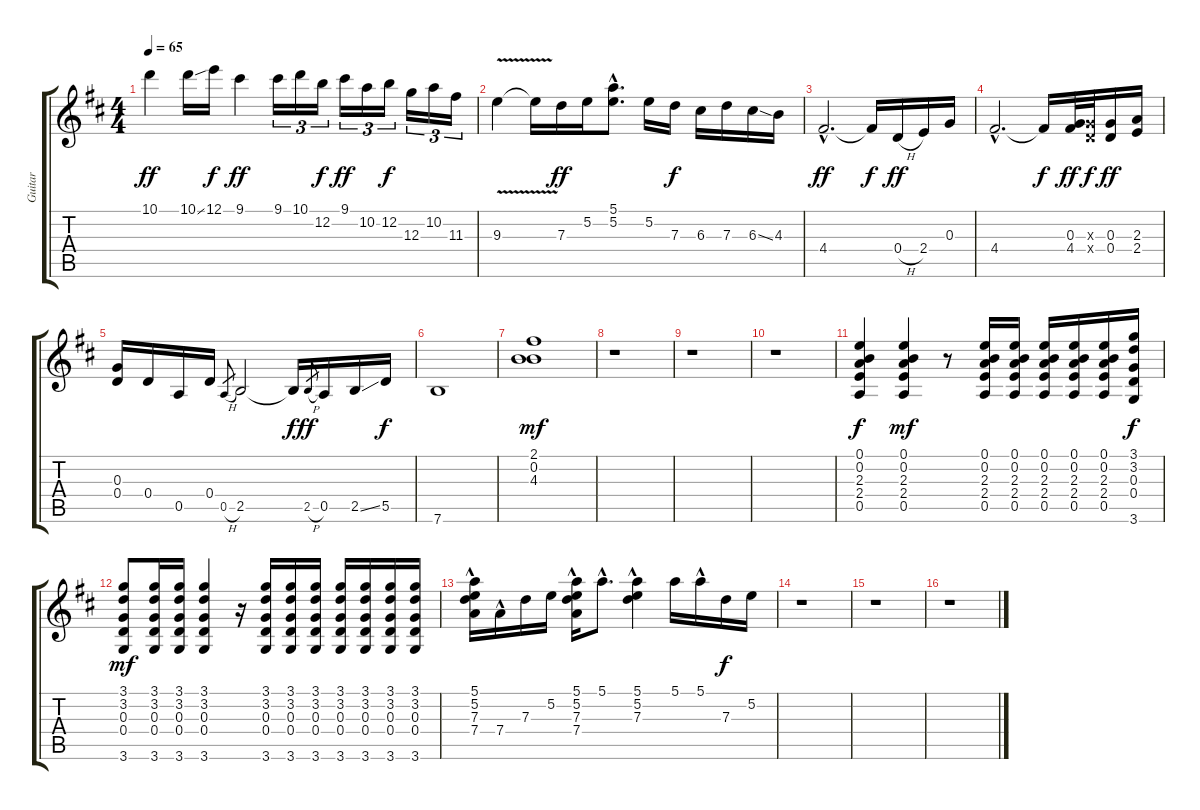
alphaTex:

\track ("Guitar" "Guitar") {instrument acousticguitarsteel}
\staff {score tabs}
\tuning (E4 B3 G3 D3 A2 E2) {hide}
\ts (4 4)
\tempo 65
\clef g2
\ks bminor
10.1.4{dy ff} 10.1{ss}.16 12.1.16{dy f} 9.1.4{dy ff} 9.1.16{tu (3 2)} 10.1.16{tu (3 2)} 12.2.16{tu (3 2) dy f} 9.1.16{tu (3 2) dy ff} 10.2.16{tu (3 2)} 12.2.16{tu (3 2) dy f} 12.3.16{tu (3 2)} 10.2.16{tu (3 2)} 11.3.16{tu (3 2)} |
9.3{v}.4 9.3{t}.16 7.3.16{dy ff} 5.2.16 (5.1 5.2{hac}).8{d} 5.2.16 7.3.16{dy f} 6.3.16 7.3.16 6.3{ss}.16 4.3.16 |
4.4{hac}.2{d dy ff} 4.4{t}.16{dy f} 0.4{h}.16{dy ff} 2.4.16 0.3.16 |
4.4{hac}.2{d} 4.4{t}.16{dy f} (0.3 4.4).32{dy ff} (0.3{x} 0.4{x}).32{dy f} (0.3 0.4).16{dy ff} (2.3 2.4).16 |
(0.3 0.4).16 0.4.16 0.5.16 0.4.16 0.5{h}.8{gr} 2.5.2 2.5{t}.16{dy f} 2.5{h}.8{gr dy ff} 0.5.16 2.5{ss}.16 5.5.16{dy f} |
7.6.1 |
(2.1 0.2 4.3).1{dy mf balance 12 instrument acousticguitarsteel} |
r.1 |
r.1 |
r.1 |
(0.1 0.2 2.3 2.4 0.5).4{dy f} (0.1 0.2 2.3 2.4 0.5).4{dy mf} r.8 (0.1 0.2 2.3 2.4 0.5).16 (0.1 0.2 2.3 2.4 0.5).16 (0.1 0.2 2.3 2.4 0.5).16 (0.1 0.2 2.3 2.4 0.5).16 (0.1 0.2 2.3 2.4 0.5).16 (3.1 3.2 0.3 0.4 3.6).16{dy f} |
(3.1 3.2 0.3 0.4 3.6).8{dy mf} (3.1 3.2 0.3 0.4 3.6).16 (3.1 3.2 0.3 0.4 3.6).16 (3.1 3.2 0.3 0.4 3.6).4 r.16 (3.1 3.2 0.3 0.4 3.6).16 (3.1 3.2 0.3 0.4 3.6).16 (3.1 3.2 0.3 0.4 3.6).16 (3.1 3.2 0.3 0.4 3.6).16 (3.1 3.2 0.3 0.4 3.6).16 (3.1 3.2 0.3 0.4 3.6).16 (3.1 3.2 0.3 0.4 3.6).16 |
(5.1 5.2{hac} 7.3 7.4).16 7.4{hac}.16 7.3.16 5.2.16 (5.1 5.2 7.3 7.4{hac}).16 5.1{hac}.8{d} (5.1 5.2{hac} 7.3{hac}).4 5.1.16 5.1{hac}.16 7.3.16{dy f} 5.2.16 |
r.1 |
r.1 |
r.1
